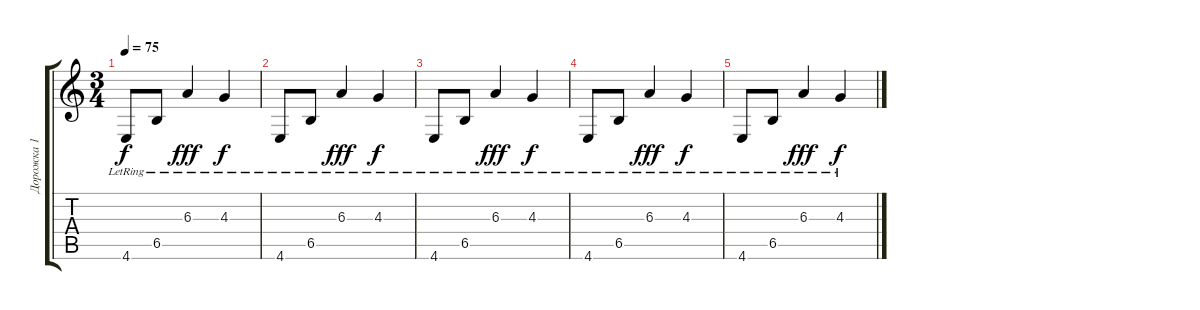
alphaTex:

\track ("Дорожка 1" "Дорожка 1") {instrument acousticguitarnylon}
\staff {score tabs}
\tuning (C4 G3 Eb3 Bb2 F2 C2) {hide}
\ts (3 4)
\tempo 75
\clef g2
\ks c
4.6{lr}.8{dy f} 6.5{lr}.8 6.3{lr}.4{dy fff} 4.3{lr}.4{dy f} |
4.6{lr}.8 6.5{lr}.8 6.3{lr}.4{dy fff} 4.3{lr}.4{dy f} |
4.6{lr}.8 6.5{lr}.8 6.3{lr}.4{dy fff} 4.3{lr}.4{dy f} |
4.6{lr}.8 6.5{lr}.8 6.3{lr}.4{dy fff} 4.3{lr}.4{dy f} |
4.6{lr}.8 6.5{lr}.8 6.3{lr}.4{dy fff} 4.3{lr}.4{dy f}
